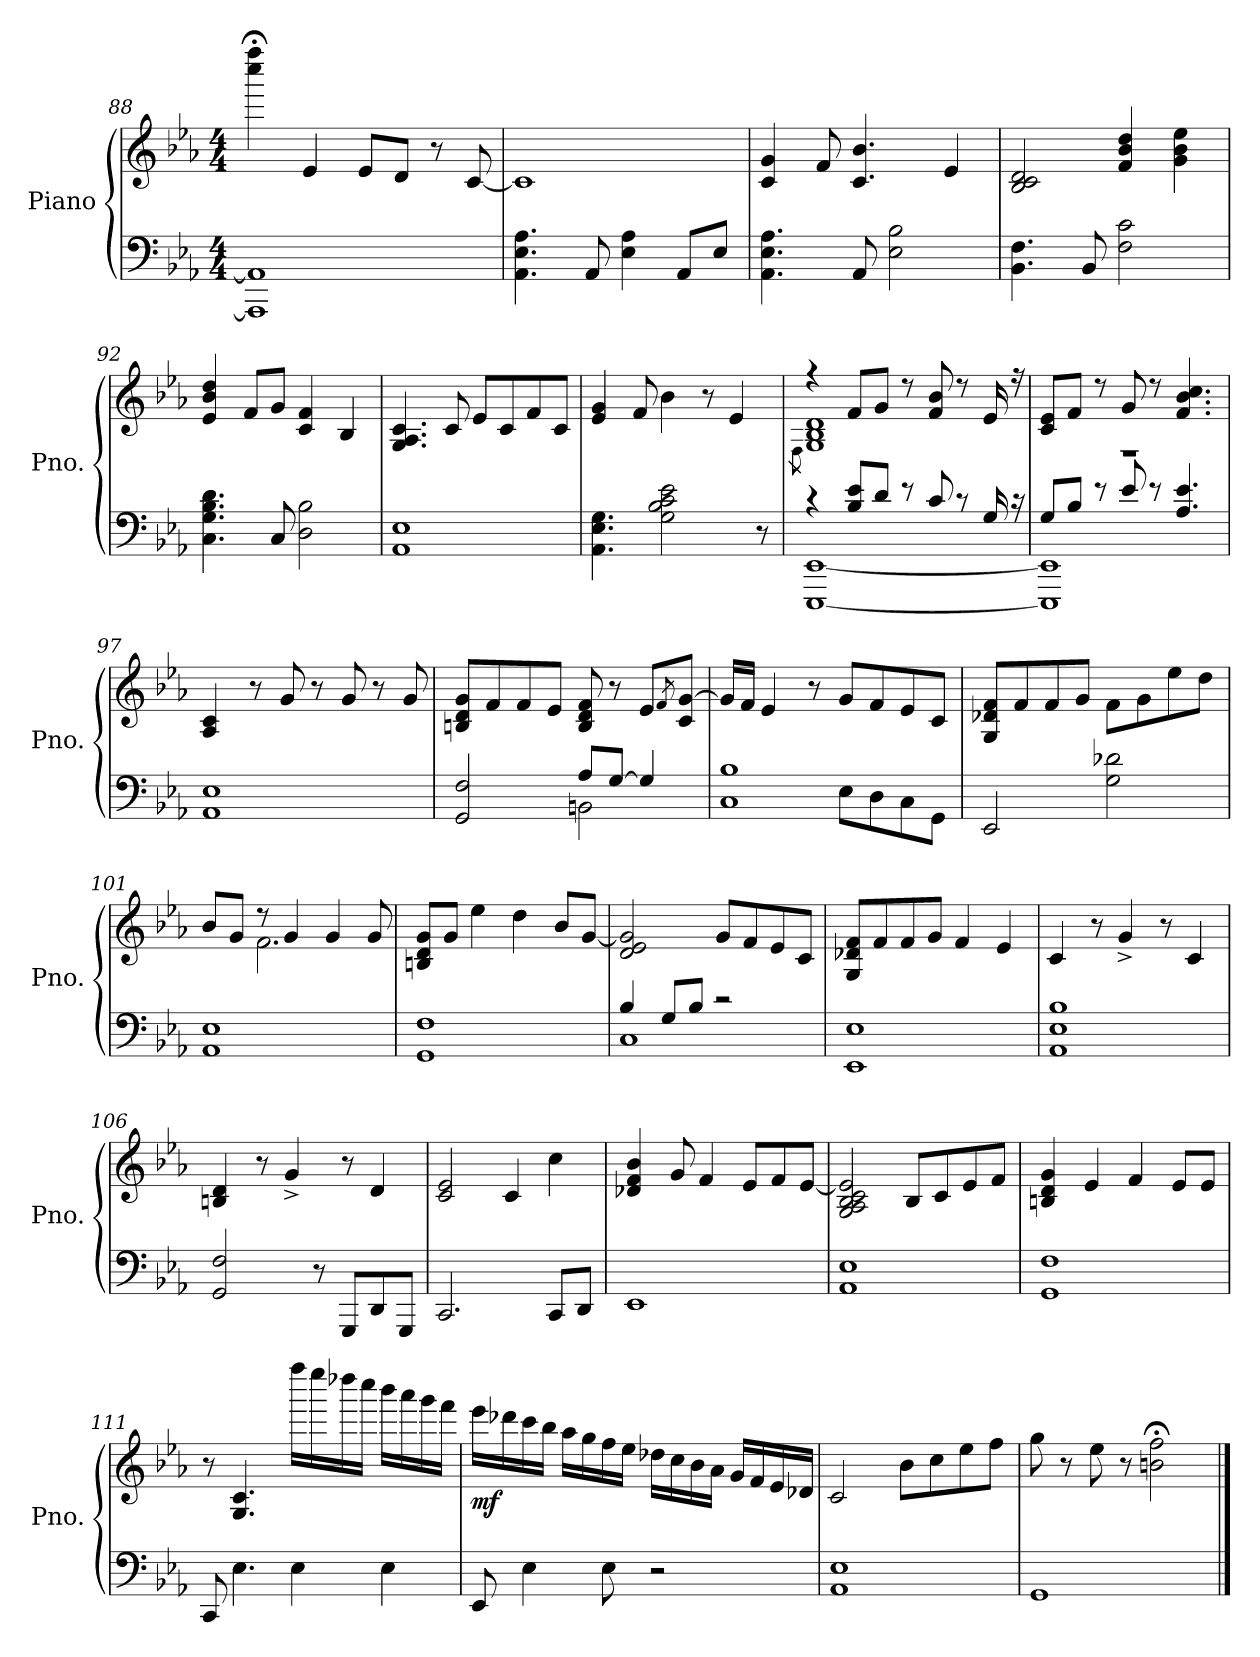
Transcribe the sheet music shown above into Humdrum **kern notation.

**kern	**kern	**dynam
*part1	*part1	*part1
*staff2	*staff1	*staff1/2
*I"Piano	*	*
*I'Pno.	*	*
*clefF4	*clefG2	*
*k[b-e-a-]	*k[b-e-a-]	*
*M4/4	*M4/4	*
=88	=88	=88
1AAA] 1AA]	4cccc\;< 4ffff\;<	.
.	4e-/	.
.	8e-/L	.
.	8d/J	.
.	8r	.
.	[8c/	.
=89	=89	=89
4.AA-\ 4.E-\ 4.A-\	1c]	.
8AA-/	.	.
4E-\ 4A-\	.	.
8AA-/L	.	.
8E-/J	.	.
=90	=90	=90
4.AA-\ 4.E-\ 4.A-\	4c/ 4g/	.
.	8f/	.
8AA-/	4.c/ 4.b-/	.
2E-\ 2B-\	.	.
.	4e-/	.
=91	=91	=91
4.BB-\ 4.F\	2B-/ 2c/ 2d/	.
8BB-/	.	.
2F\ 2c\	4f/ 4b-/ 4dd/	.
.	4g\ 4b-\ 4ee-\	.
!!LO:PB:g=z
=92	=92	=92
4.C\ 4.G\ 4.B-\ 4.d\	4e-/ 4b-/ 4dd/	.
.	8f/L	.
8C/	8g/J	.
2D\ 2B-\	4c/ 4f/	.
.	4B-/	.
=93	=93	=93
1AA- 1E-	4.G/ 4.A-/ 4.c/	.
.	8c/	.
.	8e-/L	.
.	8c/	.
.	8f/	.
.	8c/J	.
=94	=94	=94
4.AA-\ 4.E-\ 4.G\	4e-/ 4g/	.
.	8f/	.
2G\ 2B-\ 2c\ 2e-\	4b-\	.
.	8r	.
.	4e-/	.
8r	.	.
=95	=95	=95
*	*^	*
.	.	8qF\	.
*^	*	*	*
4r	[1EEE- [1EE-	4r	1G 1B- 1d	.
8B-/ 8e-/L	.	8f/L	.	.
8d/J	.	8g/J	.	.
8r	.	8r	.	.
8c/	.	8f/ 8b-/	.	.
8r	.	8r	.	.
16G/	.	16e-/	.	.
16r	.	16r	.	.
=96	=96	=96	=96	=96
8G/L	1EEE-] 1EE-]	8c/ 8e-/L	1r	.
8B-/J	.	8f/J	.	.
8r	.	8r	.	.
8e-/	.	8g/	.	.
8r	.	8r	.	.
4.A-/ 4.e-/	.	4.f/ 4.b-/ 4.cc/	.	.
*v	*v	*	*	*
*	*v	*v	*
!!LO:LB:g=z
=97	=97	=97
1AA- 1E-	4A-/ 4c/	.
.	8r	.
.	8g/	.
.	8r	.
.	8g/	.
.	8r	.
.	8g/	.
=98	=98	=98
*^	*	*
2GG/ 2F/	2ryy	8Bn/ 8d/ 8g/L	.
.	.	8f/	.
.	.	8f/	.
.	.	8e-/J	.
8A-/L	2BBn\	8B/ 8d/ 8f/	.
[8G/J	.	8r	.
4G/]	.	8e-/L	.
.	.	8qf/	.
.	.	8c/ [8g/J	.
=99	=99	=99	=99
1C 1B-	2ryy	16g/LL]	.
.	.	16f/JJ	.
.	.	4e-/	.
.	.	8r	.
.	8E-\L	8g/L	.
.	8D\	8f/	.
.	8C\	8e-/	.
.	8GG\J	8c/J	.
*v	*v	*	*
=100	=100	=100
2EE-/	8G/ 8d-X/ 8f/L	.
.	8f/	.
.	8f/	.
.	8g/J	.
2G\ 2d-X\	8f\L	.
.	8g\	.
.	8ee-\	.
.	8dd\J	.
=101	=101	=101
*	*^	*
1AA- 1E-	8b-/L	4ryy	.
.	8g/J	.	.
.	8r	2.f\	.
.	4g/	.	.
.	4g/	.	.
.	8g/	.	.
*	*v	*v	*
!!LO:LB:g=z
=102	=102	=102
1GG 1F	8Bn/ 8d/ 8g/L	.
.	8g/J	.
.	4ee-\	.
.	4dd\	.
.	8b-/L	.
.	[8g/J	.
=103	=103	=103
*^	*	*
4B-/	1C	2d/ 2e-/ 2g/]	.
8G/L	.	.	.
8B-/J	.	.	.
2r	.	8g/L	.
.	.	8f/	.
.	.	8e-/	.
.	.	8c/J	.
*v	*v	*	*
=104	=104	=104
1EE- 1E-	8G/ 8d-X/ 8f/L	.
.	8f/	.
.	8f/	.
.	8g/J	.
.	4f/	.
.	4e-/	.
=105	=105	=105
1AA- 1E- 1B-	4c/	.
.	8r	.
.	4g^/	.
.	8r	.
.	4c/	.
=106	=106	=106
2GG/ 2F/	4Bn/ 4d/	.
.	8r	.
.	4g^/	.
8r	.	.
8GGG/L	8r	.
8DD/	4d/	.
8GGG/J	.	.
=107	=107	=107
2.CC/	2c/ 2e-/	.
.	4c/	.
8CC/L	4cc\	.
8DD/J	.	.
!!LO:LB:g=z
=108	=108	=108
1EE-	4d-X/ 4f/ 4b-/	.
.	8g/	.
.	4f/	.
.	8e-/L	.
.	8f/	.
.	[8e-/J	.
!!LO:LB:g=z
=109	=109	=109
1AA- 1E-	2G/ 2A-/ 2B-/ 2c/ 2e-/]	.
.	8B-/L	.
.	8c/	.
.	8e-/	.
.	8f/J	.
=110	=110	=110
1GG 1F	4Bn/ 4d/ 4g/	.
.	4e-/	.
.	4f/	.
.	8e-/L	.
.	8e-/J	.
=111	=111	=111
8CC/	8r	.
4.E-\	4.G/ 4.c/	.
4E-\	16ffff\LL	.
.	16eeee-\	.
.	16dddd-X\	.
.	16cccc\JJ	.
4E-\	16bbb-\LL	.
.	16aaa-\	.
.	16ggg\	.
.	16fff\JJ	.
=112	=112	=112
!	!	!LO:DY:b
8EE-/	16eee-\LL	mf
.	16ddd-X\	.
4E-\	16ccc\	.
.	16bb-\JJ	.
.	16aa-\LL	.
.	16gg\	.
8E-\	16ff\	.
.	16ee-\JJ	.
2r	16dd-X\LL	.
.	16cc\	.
.	16b-\	.
.	16a-\JJ	.
.	16g/LL	.
.	16f/	.
.	16e-/	.
.	16d-X/JJ	.
!!LO:LB:g=z
=113	=113	=113
1AA- 1E-	2c/	.
.	8b-\L	.
.	8cc\	.
.	8ee-\	.
.	8ff\J	.
=114	=114	=114
1GG	8gg\	.
.	8r	.
.	8ee-\	.
.	8r	.
.	2bn\;< 2ff\;<	.
==	==	==
*-	*-	*-
